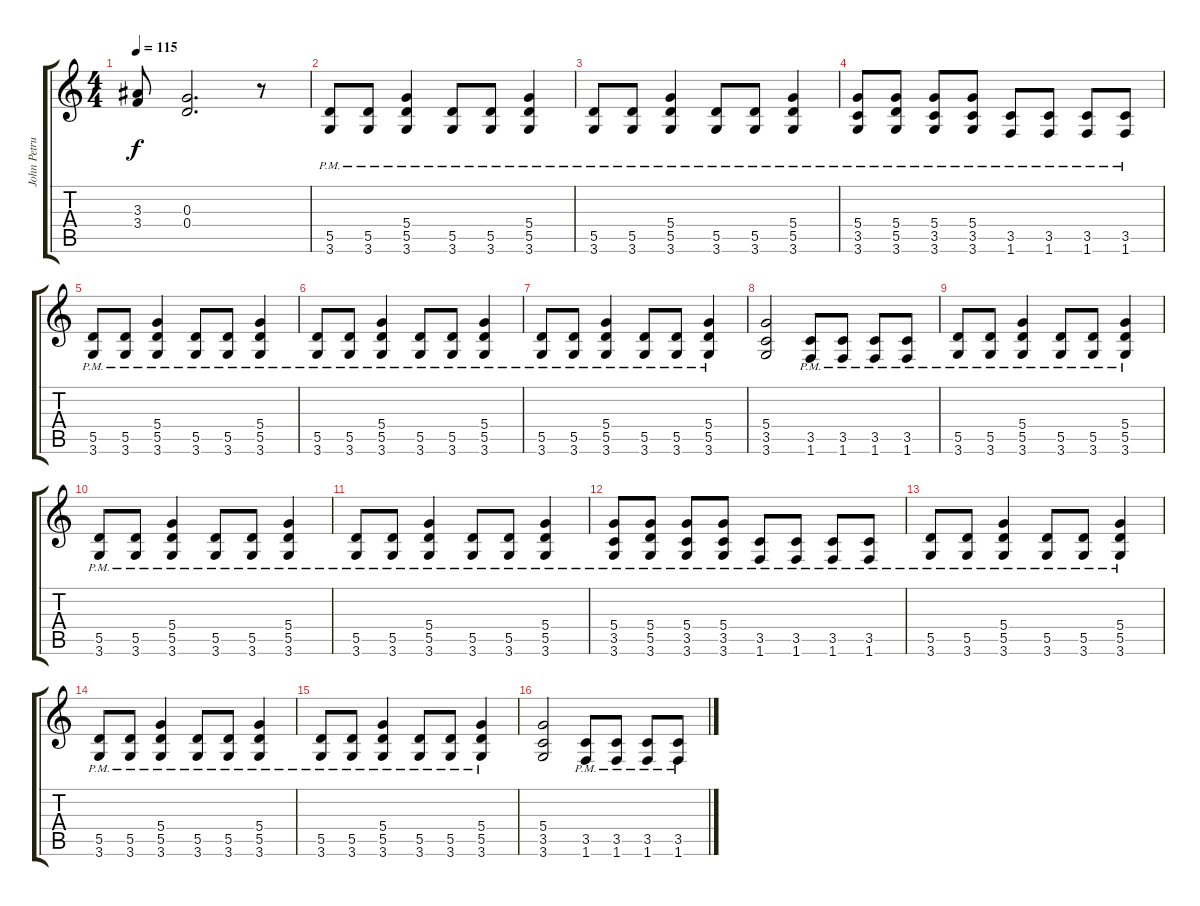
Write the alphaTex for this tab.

\track ("John Petruci" "John Petru") {instrument overdrivenguitar}
\staff {score tabs}
\tuning (E4 B3 G3 D3 A2 E2) {hide}
\ts (4 4)
\tempo 115
\clef g2
\ks c
(3.3{t} 3.4{t}).8{dy f} (0.3 0.4).2{d} r.8 |
(5.5{pm} 3.6{pm}).8 (5.5{pm} 3.6{pm}).8 (5.4 5.5{pm} 3.6).4 (5.5{pm} 3.6{pm}).8 (5.5{pm} 3.6{pm}).8 (5.4 5.5{pm} 3.6{pm}).4 |
(5.5{pm} 3.6{pm}).8 (5.5{pm} 3.6{pm}).8 (5.4 5.5{pm} 3.6{pm}).4 (5.5{pm} 3.6{pm}).8 (5.5{pm} 3.6{pm}).8 (5.4 5.5{pm} 3.6{pm}).4 |
(5.4{pm} 3.5{pm} 3.6{pm}).8 (5.4{pm} 5.5{pm} 3.6{pm}).8 (5.4{pm} 3.5{pm} 3.6{pm}).8 (5.4{pm} 3.5{pm} 3.6{pm}).8 (3.5{pm} 1.6{pm}).8 (3.5{pm} 1.6{pm}).8 (3.5{pm} 1.6{pm}).8 (3.5{pm} 1.6{pm}).8 |
(5.5{pm} 3.6{pm}).8 (5.5{pm} 3.6{pm}).8 (5.4 5.5{pm} 3.6).4 (5.5{pm} 3.6{pm}).8 (5.5{pm} 3.6{pm}).8 (5.4 5.5{pm} 3.6{pm}).4 |
(5.5{pm} 3.6{pm}).8 (5.5{pm} 3.6{pm}).8 (5.4 5.5{pm} 3.6).4 (5.5{pm} 3.6{pm}).8 (5.5{pm} 3.6{pm}).8 (5.4 5.5{pm} 3.6{pm}).4 |
(5.5{pm} 3.6{pm}).8 (5.5{pm} 3.6{pm}).8 (5.4 5.5{pm} 3.6{pm}).4 (5.5{pm} 3.6{pm}).8 (5.5{pm} 3.6{pm}).8 (5.4 5.5{pm} 3.6{pm}).4 |
(5.4 3.5 3.6).2 (3.5{pm} 1.6{pm}).8 (3.5{pm} 1.6{pm}).8 (3.5{pm} 1.6{pm}).8 (3.5{pm} 1.6{pm}).8 |
(5.5{pm} 3.6{pm}).8 (5.5{pm} 3.6{pm}).8 (5.4 5.5{pm} 3.6).4 (5.5{pm} 3.6{pm}).8 (5.5{pm} 3.6{pm}).8 (5.4 5.5{pm} 3.6{pm}).4 |
(5.5{pm} 3.6{pm}).8 (5.5{pm} 3.6{pm}).8 (5.4 5.5{pm} 3.6).4 (5.5{pm} 3.6{pm}).8 (5.5{pm} 3.6{pm}).8 (5.4 5.5{pm} 3.6{pm}).4 |
(5.5{pm} 3.6{pm}).8 (5.5{pm} 3.6{pm}).8 (5.4 5.5{pm} 3.6{pm}).4 (5.5{pm} 3.6{pm}).8 (5.5{pm} 3.6{pm}).8 (5.4 5.5{pm} 3.6{pm}).4 |
(5.4{pm} 3.5{pm} 3.6{pm}).8 (5.4{pm} 5.5{pm} 3.6{pm}).8 (5.4{pm} 3.5{pm} 3.6{pm}).8 (5.4{pm} 3.5{pm} 3.6{pm}).8 (3.5{pm} 1.6{pm}).8 (3.5{pm} 1.6{pm}).8 (3.5{pm} 1.6{pm}).8 (3.5{pm} 1.6{pm}).8 |
(5.5{pm} 3.6{pm}).8 (5.5{pm} 3.6{pm}).8 (5.4 5.5{pm} 3.6).4 (5.5{pm} 3.6{pm}).8 (5.5{pm} 3.6{pm}).8 (5.4 5.5{pm} 3.6{pm}).4 |
(5.5{pm} 3.6{pm}).8 (5.5{pm} 3.6{pm}).8 (5.4 5.5{pm} 3.6).4 (5.5{pm} 3.6{pm}).8 (5.5{pm} 3.6{pm}).8 (5.4 5.5{pm} 3.6{pm}).4 |
(5.5{pm} 3.6{pm}).8 (5.5{pm} 3.6{pm}).8 (5.4 5.5{pm} 3.6{pm}).4 (5.5{pm} 3.6{pm}).8 (5.5{pm} 3.6{pm}).8 (5.4 5.5{pm} 3.6{pm}).4 |
(5.4 3.5 3.6).2 (3.5{pm} 1.6{pm}).8 (3.5{pm} 1.6{pm}).8 (3.5{pm} 1.6{pm}).8 (3.5{pm} 1.6{pm}).8
